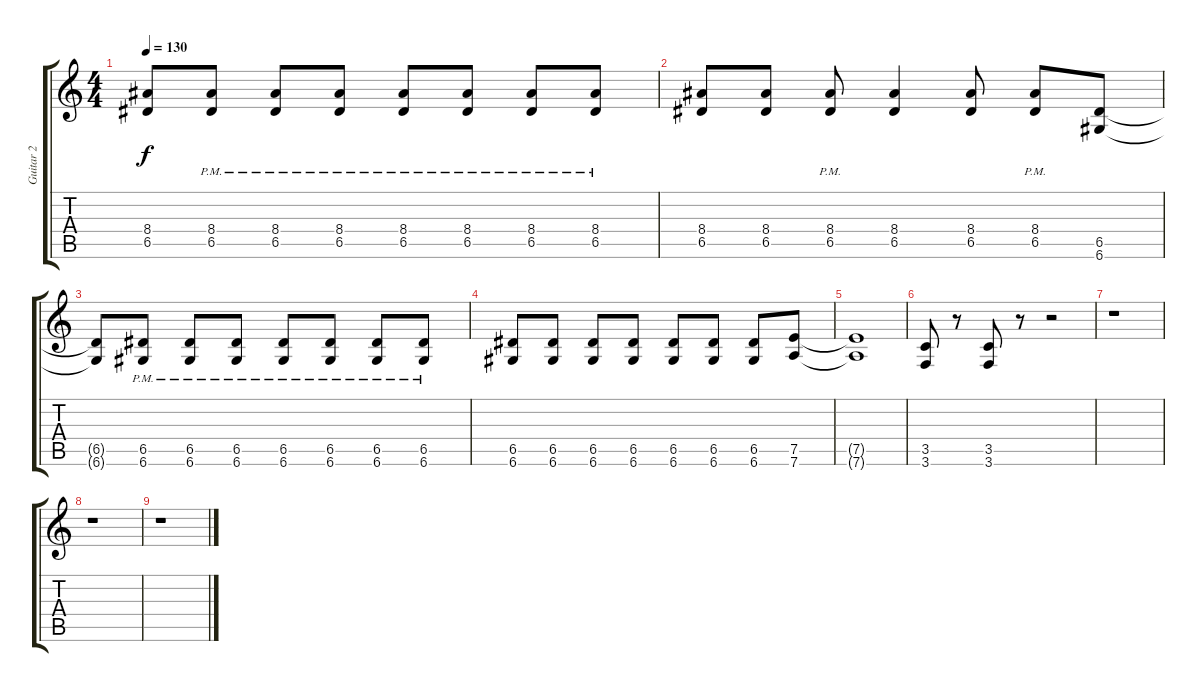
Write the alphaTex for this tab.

\track ("Guitar 2" "Guitar 2") {instrument distortionguitar}
\staff {score tabs}
\tuning (E4 B3 G3 D3 A2 D2) {hide}
\ts (4 4)
\tempo 130
\clef g2
\ks c
(8.4 6.5).8{dy f} (8.4{pm} 6.5{pm}).8 (8.4{pm} 6.5{pm}).8 (8.4{pm} 6.5{pm}).8 (8.4{pm} 6.5{pm}).8 (8.4{pm} 6.5{pm}).8 (8.4{pm} 6.5{pm}).8 (8.4{pm} 6.5{pm}).8 |
(8.4 6.5).8 (8.4 6.5).8 (8.4{pm} 6.5{pm}).8 (8.4 6.5).4 (8.4 6.5).8 (8.4{pm} 6.5{pm}).8 (6.5 6.6).8 |
(6.5{t} 6.6{t}).8 (6.5{pm} 6.6{pm}).8 (6.5{pm} 6.6{pm}).8 (6.5{pm} 6.6{pm}).8 (6.5{pm} 6.6{pm}).8 (6.5{pm} 6.6{pm}).8 (6.5{pm} 6.6{pm}).8 (6.5{pm} 6.6{pm}).8 |
(6.5 6.6).8 (6.5 6.6).8 (6.5 6.6).8 (6.5 6.6).8 (6.5 6.6).8 (6.5 6.6).8 (6.5 6.6).8 (7.5 7.6).8 |
(7.5{t} 7.6{t}).1 |
(3.5 3.6).8 r.8 (3.5 3.6).8 r.8 r.2 |
r.1 |
r.1 |
r.1
